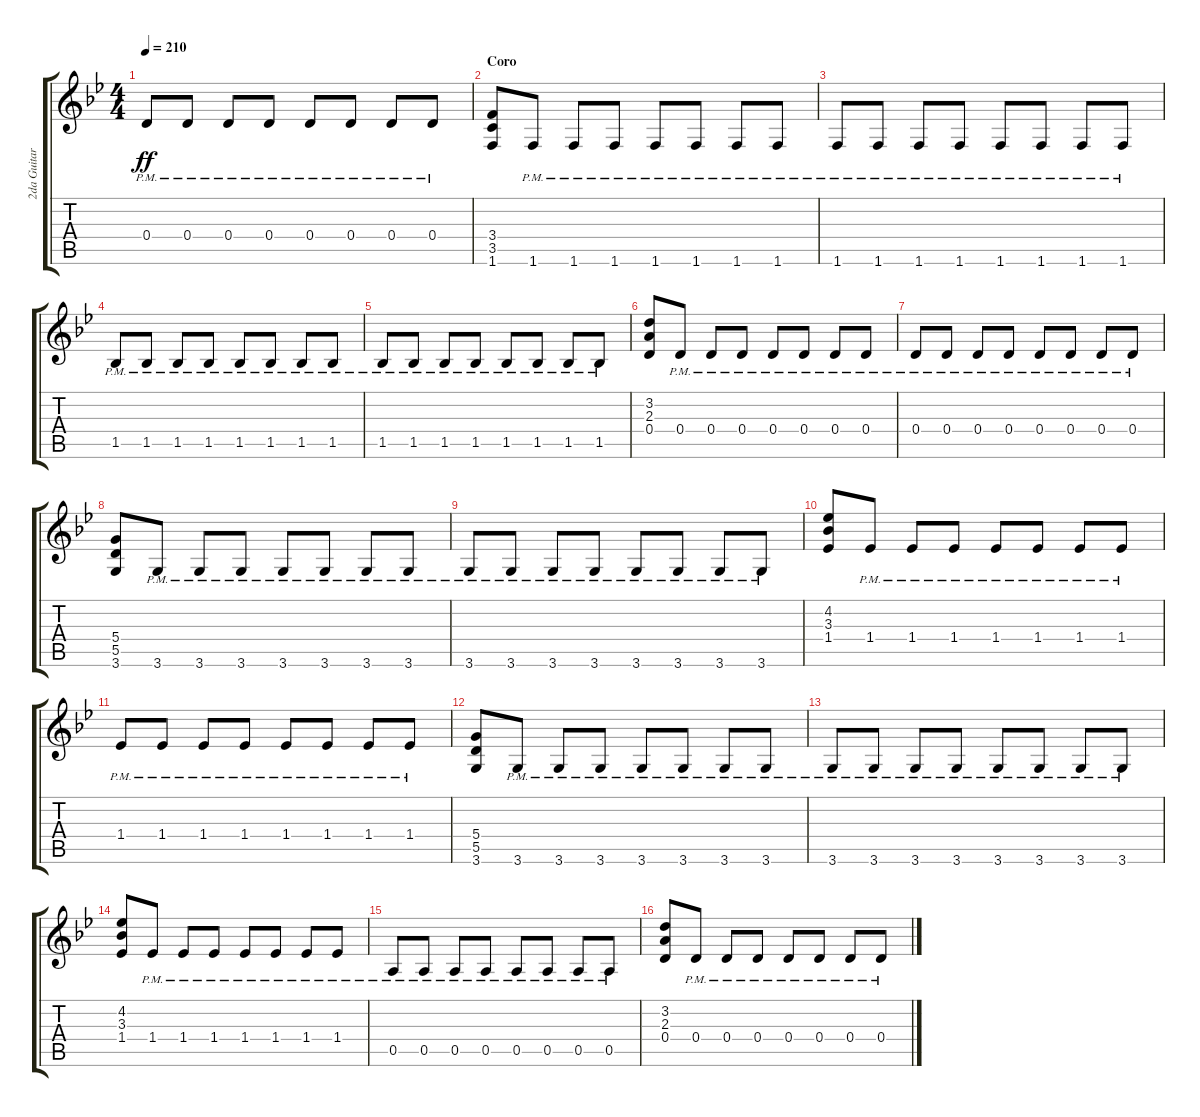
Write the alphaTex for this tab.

\track ("2da Guitarra" "2da Guitar") {instrument overdrivenguitar}
\staff {score tabs}
\tuning (E4 B3 G3 D3 A2 E2) {hide}
\ts (4 4)
\tempo 210
\clef g2
\ks gminor
0.4{pm}.8{dy ff} 0.4{pm}.8 0.4{pm}.8 0.4{pm}.8 0.4{pm}.8 0.4{pm}.8 0.4{pm}.8 0.4{pm}.8 |
\section ("" "Coro")
(3.4 3.5 1.6).8 1.6{pm}.8 1.6{pm}.8 1.6{pm}.8 1.6{pm}.8 1.6{pm}.8 1.6{pm}.8 1.6{pm}.8 |
1.6{pm}.8 1.6{pm}.8 1.6{pm}.8 1.6{pm}.8 1.6{pm}.8 1.6{pm}.8 1.6{pm}.8 1.6{pm}.8 |
1.5{pm}.8 1.5{pm}.8 1.5{pm}.8 1.5{pm}.8 1.5{pm}.8 1.5{pm}.8 1.5{pm}.8 1.5{pm}.8 |
1.5{pm}.8 1.5{pm}.8 1.5{pm}.8 1.5{pm}.8 1.5{pm}.8 1.5{pm}.8 1.5{pm}.8 1.5{pm}.8 |
(3.2 2.3 0.4).8 0.4{pm}.8 0.4{pm}.8 0.4{pm}.8 0.4{pm}.8 0.4{pm}.8 0.4{pm}.8 0.4{pm}.8 |
0.4{pm}.8 0.4{pm}.8 0.4{pm}.8 0.4{pm}.8 0.4{pm}.8 0.4{pm}.8 0.4{pm}.8 0.4{pm}.8 |
(5.4 5.5 3.6).8 3.6{pm}.8 3.6{pm}.8 3.6{pm}.8 3.6{pm}.8 3.6{pm}.8 3.6{pm}.8 3.6{pm}.8 |
3.6{pm}.8 3.6{pm}.8 3.6{pm}.8 3.6{pm}.8 3.6{pm}.8 3.6{pm}.8 3.6{pm}.8 3.6{pm}.8 |
(4.2 3.3 1.4).8 1.4{pm}.8 1.4{pm}.8 1.4{pm}.8 1.4{pm}.8 1.4{pm}.8 1.4{pm}.8 1.4{pm}.8 |
1.4{pm}.8 1.4{pm}.8 1.4{pm}.8 1.4{pm}.8 1.4{pm}.8 1.4{pm}.8 1.4{pm}.8 1.4{pm}.8 |
(5.4 5.5 3.6).8 3.6{pm}.8 3.6{pm}.8 3.6{pm}.8 3.6{pm}.8 3.6{pm}.8 3.6{pm}.8 3.6{pm}.8 |
3.6{pm}.8 3.6{pm}.8 3.6{pm}.8 3.6{pm}.8 3.6{pm}.8 3.6{pm}.8 3.6{pm}.8 3.6{pm}.8 |
(4.2 3.3 1.4).8 1.4{pm}.8 1.4{pm}.8 1.4{pm}.8 1.4{pm}.8 1.4{pm}.8 1.4{pm}.8 1.4{pm}.8 |
0.5{pm}.8 0.5{pm}.8 0.5{pm}.8 0.5{pm}.8 0.5{pm}.8 0.5{pm}.8 0.5{pm}.8 0.5{pm}.8 |
(3.2 2.3 0.4).8 0.4{pm}.8 0.4{pm}.8 0.4{pm}.8 0.4{pm}.8 0.4{pm}.8 0.4{pm}.8 0.4{pm}.8
